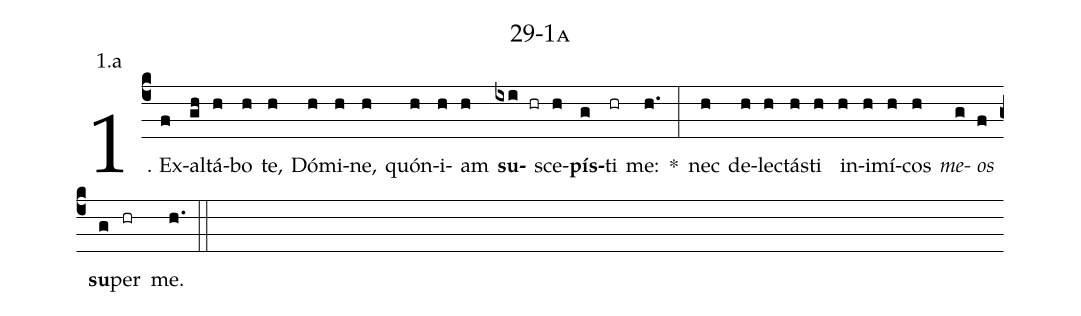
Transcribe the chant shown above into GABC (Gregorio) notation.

name: 29-1a;
annotation: 1.a;
%%
(c4)1. Ex(f)al(gh)tá(h)bo(h) te,(h) Dó(h)mi(h)ne,(h) quón(h)i(h)am(h) <b>su</b>(ixi hr)sce(h)<b>pís</b>(g)ti(hr) me:(h.) *(:) nec(h) de(h)lec(h)tás(h)ti(h) in(h)i(h)mí(h)cos(h) <i>me</i>(g)<i>os</i>(f) <b>su</b>(g)per(hr) me.(h.) (::)
